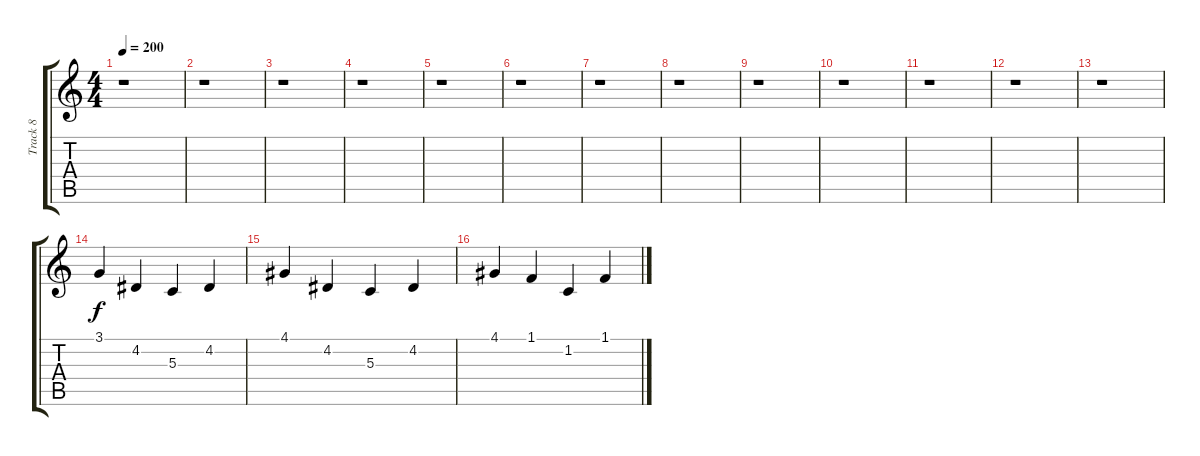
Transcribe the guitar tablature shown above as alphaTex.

\track ("Track 8" "Track 8") {instrument tubularbells}
\staff {score tabs}
\tuning (E4 B3 G3 D3 A2 E2) {hide}
\ts (4 4)
\tempo 200
\clef g2
\ks c
r.1{dy f} |
r.1 |
r.1 |
r.1 |
r.1 |
r.1 |
r.1 |
r.1 |
r.1 |
r.1 |
r.1 |
r.1 |
r.1 |
3.1.4 4.2.4 5.3.4 4.2.4 |
4.1.4 4.2.4 5.3.4 4.2.4 |
4.1.4 1.1.4 1.2.4 1.1.4
